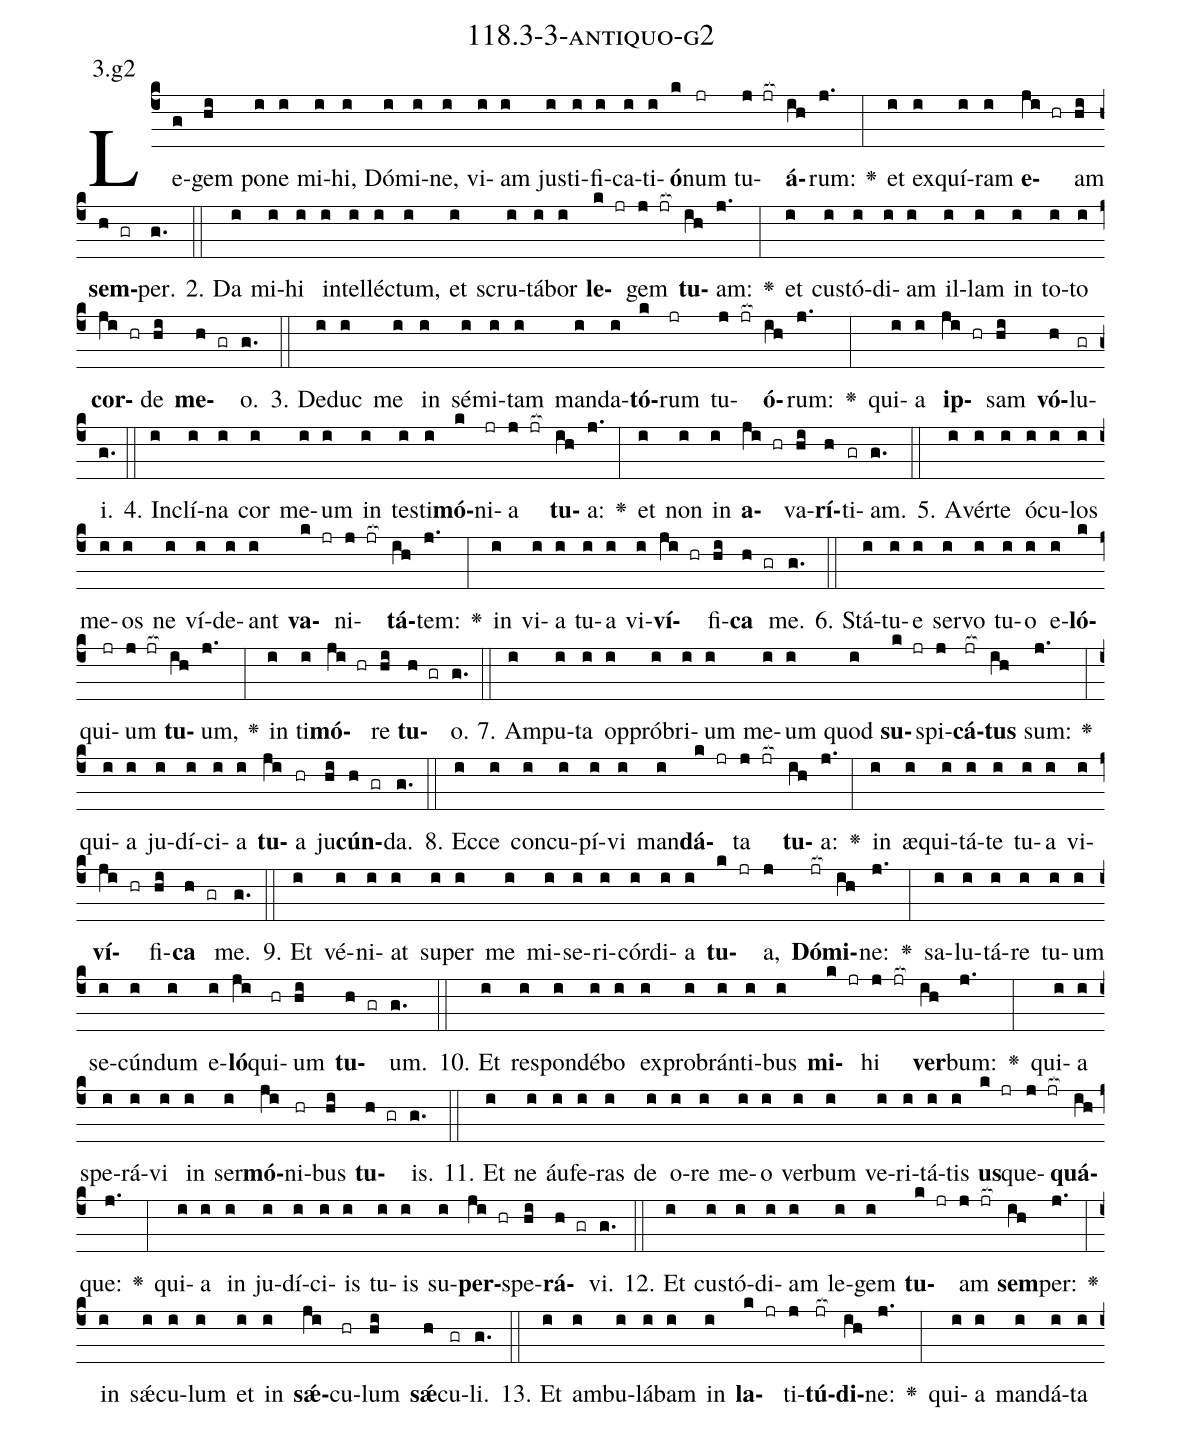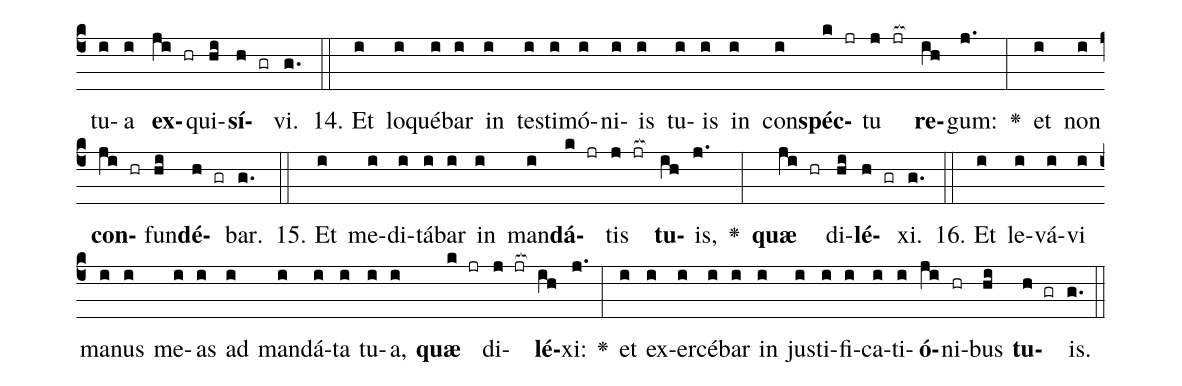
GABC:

name: 118.3-3-antiquo-g2;
annotation: 3.g2;
%%
(c4)Le(g)gem(hi) po(i)ne(i) mi(i)hi,(i) Dó(i)mi(i)ne,(i) vi(i)am(i) jus(i)ti(i)fi(i)ca(i)ti(i)<b>ó</b>(k)num(jr) tu(j jr[ocb:1{])<b>á</b>(ih[ocb:0}])rum:(j.) <v>\greheightstar</v>(:) et(i) ex(i)quí(i)ram(i) <b>e</b>(ji hr)am(hi) <b>sem</b>(h gr)per.(g.) (::)
2. Da(i) mi(i)hi(i) in(i)tel(i)léc(i)tum,(i) et(i) scru(i)tá(i)bor(i) <b>le</b>(k jr)gem(j jr[ocb:1{]) <b>tu</b>(ih[ocb:0}])am:(j.) <v>\greheightstar</v>(:) et(i) cus(i)tó(i)di(i)am(i) il(i)lam(i) in(i) to(i)to(i) <b>cor</b>(ji hr)de(hi) <b>me</b>(h gr)o.(g.) (::)
3. De(i)duc(i) me(i) in(i) sé(i)mi(i)tam(i) man(i)da(i)<b>tó</b>(k)rum(jr) tu(j jr[ocb:1{])<b>ó</b>(ih[ocb:0}])rum:(j.) <v>\greheightstar</v>(:) qui(i)a(i) <b>ip</b>(ji hr)sam(hi) <b>vó</b>(h)lu(gr)i.(g.) (::)
4. In(i)clí(i)na(i) cor(i) me(i)um(i) in(i) tes(i)ti(i)<b>mó</b>(k)ni(jr)a(j jr[ocb:1{]) <b>tu</b>(ih[ocb:0}])a:(j.) <v>\greheightstar</v>(:) et(i) non(i) in(i) <b>a</b>(ji hr)va(hi)<b>rí</b>(h)ti(gr)am.(g.) (::)
5. A(i)vér(i)te(i) ó(i)cu(i)los(i) me(i)os(i) ne(i) ví(i)de(i)ant(i) <b>va</b>(k jr)ni(j jr[ocb:1{])<b>tá</b>(ih[ocb:0}])tem:(j.) <v>\greheightstar</v>(:) in(i) vi(i)a(i) tu(i)a(i) vi(i)<b>ví</b>(ji hr)fi(hi)<b>ca</b>(h gr) me.(g.) (::)
6. Stá(i)tu(i)e(i) ser(i)vo(i) tu(i)o(i) e(i)<b>ló</b>(k)qui(jr)um(j jr[ocb:1{]) <b>tu</b>(ih[ocb:0}])um,(j.) <v>\greheightstar</v>(:) in(i) ti(i)<b>mó</b>(ji hr)re(hi) <b>tu</b>(h gr)o.(g.) (::)
7. Am(i)pu(i)ta(i) op(i)pró(i)bri(i)um(i) me(i)um(i) quod(i) <b>su</b>(k jr)spi(j)<b>cá</b>(jr[ocb:1{])<b>tus</b>(ih[ocb:0}]) sum:(j.) <v>\greheightstar</v>(:) qui(i)a(i) ju(i)dí(i)ci(i)a(i) <b>tu</b>(ji)a(hr) ju(hi)<b>cún</b>(h gr)da.(g.) (::)
8. Ec(i)ce(i) con(i)cu(i)pí(i)vi(i) man(i)<b>dá</b>(k jr)ta(j jr[ocb:1{]) <b>tu</b>(ih[ocb:0}])a:(j.) <v>\greheightstar</v>(:) in(i) æ(i)qui(i)tá(i)te(i) tu(i)a(i) vi(i)<b>ví</b>(ji hr)fi(hi)<b>ca</b>(h gr) me.(g.) (::)
9. Et(i) vé(i)ni(i)at(i) su(i)per(i) me(i) mi(i)se(i)ri(i)cór(i)di(i)a(i) <b>tu</b>(k jr)a,(j) <b>Dó</b>(jr[ocb:1{])<b>mi</b>(ih[ocb:0}])ne:(j.) <v>\greheightstar</v>(:) sa(i)lu(i)tá(i)re(i) tu(i)um(i) se(i)cún(i)dum(i) e(i)<b>ló</b>(ji)qui(hr)um(hi) <b>tu</b>(h gr)um.(g.) (::)
10. Et(i) re(i)spon(i)dé(i)bo(i) ex(i)pro(i)brán(i)ti(i)bus(i) <b>mi</b>(k jr)hi(j jr[ocb:1{]) <b>ver</b>(ih[ocb:0}])bum:(j.) <v>\greheightstar</v>(:) qui(i)a(i) spe(i)rá(i)vi(i) in(i) ser(i)<b>mó</b>(ji)ni(hr)bus(hi) <b>tu</b>(h gr)is.(g.) (::)
11. Et(i) ne(i) áu(i)fe(i)ras(i) de(i) o(i)re(i) me(i)o(i) ver(i)bum(i) ve(i)ri(i)tá(i)tis(i) <b>us</b>(k jr)que(j jr[ocb:1{])<b>quá</b>(ih[ocb:0}])que:(j.) <v>\greheightstar</v>(:) qui(i)a(i) in(i) ju(i)dí(i)ci(i)is(i) tu(i)is(i) su(i)<b>per</b>(ji hr)spe(hi)<b>rá</b>(h gr)vi.(g.) (::)
12. Et(i) cus(i)tó(i)di(i)am(i) le(i)gem(i) <b>tu</b>(k jr)am(j jr[ocb:1{]) <b>sem</b>(ih[ocb:0}])per:(j.) <v>\greheightstar</v>(:) in(i) sǽ(i)cu(i)lum(i) et(i) in(i) <b>sǽ</b>(ji)cu(hr)lum(hi) <b>sǽ</b>(h)cu(gr)li.(g.) (::)
13. Et(i) am(i)bu(i)lá(i)bam(i) in(i) <b>la</b>(k jr)ti(j)<b>tú</b>(jr[ocb:1{])<b>di</b>(ih[ocb:0}])ne:(j.) <v>\greheightstar</v>(:) qui(i)a(i) man(i)dá(i)ta(i) tu(i)a(i) <b>ex</b>(ji hr)qui(hi)<b>sí</b>(h gr)vi.(g.) (::)
14. Et(i) lo(i)qué(i)bar(i) in(i) tes(i)ti(i)mó(i)ni(i)is(i) tu(i)is(i) in(i) con(i)<b>spéc</b>(k jr)tu(j jr[ocb:1{]) <b>re</b>(ih[ocb:0}])gum:(j.) <v>\greheightstar</v>(:) et(i) non(i) <b>con</b>(ji hr)fun(hi)<b>dé</b>(h gr)bar.(g.) (::)
15. Et(i) me(i)di(i)tá(i)bar(i) in(i) man(i)<b>dá</b>(k jr)tis(j jr[ocb:1{]) <b>tu</b>(ih[ocb:0}])is,(j.) <v>\greheightstar</v>(:) <b>quæ</b>(ji hr) di(hi)<b>lé</b>(h gr)xi.(g.) (::)
16. Et(i) le(i)vá(i)vi(i) ma(i)nus(i) me(i)as(i) ad(i) man(i)dá(i)ta(i) tu(i)a,(i) <b>quæ</b>(k jr) di(j jr[ocb:1{])<b>lé</b>(ih[ocb:0}])xi:(j.) <v>\greheightstar</v>(:) et(i) ex(i)er(i)cé(i)bar(i) in(i) jus(i)ti(i)fi(i)ca(i)ti(i)<b>ó</b>(ji)ni(hr)bus(hi) <b>tu</b>(h gr)is.(g.) (::)
